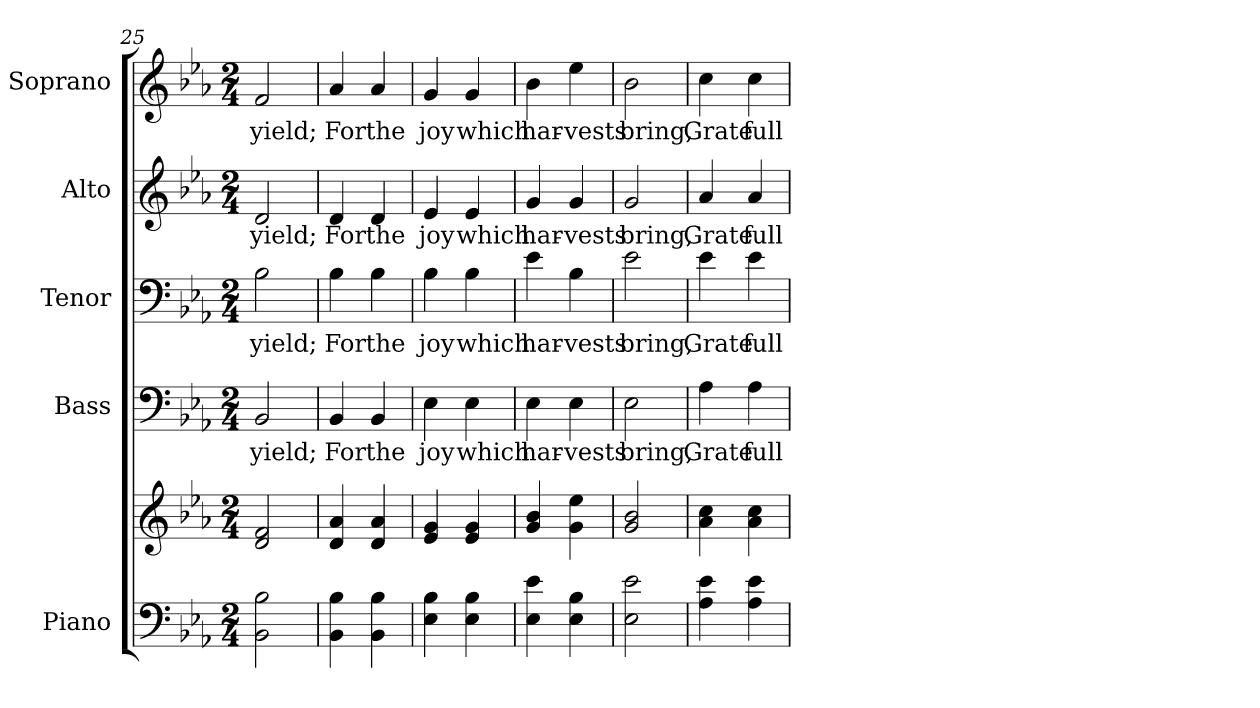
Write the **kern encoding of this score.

**kern	**kern	**kern	**text	**kern	**text	**kern	**text	**kern	**text
*part5	*part5	*part4	*part4	*part3	*part3	*part2	*part2	*part1	*part1
*staff6	*staff5	*staff4	*staff4	*staff3	*staff3	*staff2	*staff2	*staff1	*staff1
*I"Piano	*	*I"Bass	*	*I"Tenor	*	*I"Alto	*	*I"Soprano	*
*I'Pno.	*	*I'B.	*	*I'T.	*	*I'A.	*	*I'S.	*
!!LO:PB:g=z
*clefF4	*clefG2	*clefF4	*	*clefF4	*	*clefG2	*	*clefG2	*
*k[b-e-a-]	*k[b-e-a-]	*k[b-e-a-]	*	*k[b-e-a-]	*	*k[b-e-a-]	*	*k[b-e-a-]	*
*E-:	*E-:	*E-:	*	*E-:	*	*E-:	*	*E-:	*
*M2/4	*M2/4	*M2/4	*	*M2/4	*	*M2/4	*	*M2/4	*
=25	=25	=25	=25	=25	=25	=25	=25	=25	=25
!	!	!	!LO:LY:b:color=#000000	!	!	!	!	!	!
!	!	!	!	!	!LO:LY:b:color=#000000	!	!	!	!
!	!	!	!	!	!	!	!LO:LY:b:color=#000000	!	!
!	!	!	!	!	!	!	!	!	!LO:LY:b:color=#000000
2BB-i\ 2B-i	2di/ 2fi	2BB-i/	yield;	2B-i\	yield;	2di/	yield;	2fi/	yield;
=26	=26	=26	=26	=26	=26	=26	=26	=26	=26
!	!	!	!LO:LY:b:color=#000000	!	!	!	!	!	!
!	!	!	!	!	!LO:LY:b:color=#000000	!	!	!	!
!	!	!	!	!	!	!	!LO:LY:b:color=#000000	!	!
!	!	!	!	!	!	!	!	!	!LO:LY:b:color=#000000
4BB-i\ 4B-i	4di/ 4a-i	4BB-i/	For	4B-i\	For	4di/	For	4a-i/	For
!	!	!	!LO:LY:b:color=#000000	!	!	!	!	!	!
!	!	!	!	!	!LO:LY:b:color=#000000	!	!	!	!
!	!	!	!	!	!	!	!LO:LY:b:color=#000000	!	!
!	!	!	!	!	!	!	!	!	!LO:LY:b:color=#000000
4BB-i\ 4B-i	4di/ 4a-i	4BB-i/	the	4B-i\	the	4di/	the	4a-i/	the
=27	=27	=27	=27	=27	=27	=27	=27	=27	=27
!	!	!	!LO:LY:b:color=#000000	!	!	!	!	!	!
!	!	!	!	!	!LO:LY:b:color=#000000	!	!	!	!
!	!	!	!	!	!	!	!LO:LY:b:color=#000000	!	!
!	!	!	!	!	!	!	!	!	!LO:LY:b:color=#000000
4E-i\ 4B-i	4e-i/ 4gi	4E-i\	joy	4B-i\	joy	4e-i/	joy	4gi/	joy
!	!	!	!LO:LY:b:color=#000000	!	!	!	!	!	!
!	!	!	!	!	!LO:LY:b:color=#000000	!	!	!	!
!	!	!	!	!	!	!	!LO:LY:b:color=#000000	!	!
!	!	!	!	!	!	!	!	!	!LO:LY:b:color=#000000
4E-i\ 4B-i	4e-i/ 4gi	4E-i\	which	4B-i\	which	4e-i/	which	4gi/	which
=28	=28	=28	=28	=28	=28	=28	=28	=28	=28
!	!	!	!LO:LY:b:color=#000000	!	!	!	!	!	!
!	!	!	!	!	!LO:LY:b:color=#000000	!	!	!	!
!	!	!	!	!	!	!	!LO:LY:b:color=#000000	!	!
!	!	!	!	!	!	!	!	!	!LO:LY:b:color=#000000
4E-i\ 4e-i	4gi/ 4b-i	4E-i\	har-	4e-i\	har-	4gi/	har-	4b-i\	har-
!	!	!	!LO:LY:b:color=#000000	!	!	!	!	!	!
!	!	!	!	!	!LO:LY:b:color=#000000	!	!	!	!
!	!	!	!	!	!	!	!LO:LY:b:color=#000000	!	!
!	!	!	!	!	!	!	!	!	!LO:LY:b:color=#000000
4E-i\ 4B-i	4gi\ 4ee-i	4E-i\	-vests	4B-i\	-vests	4gi/	-vests	4ee-i\	-vests
!!LO:PB:g=z
=29	=29	=29	=29	=29	=29	=29	=29	=29	=29
!	!	!	!LO:LY:b:color=#000000	!	!	!	!	!	!
!	!	!	!	!	!LO:LY:b:color=#000000	!	!	!	!
!	!	!	!	!	!	!	!LO:LY:b:color=#000000	!	!
!	!	!	!	!	!	!	!	!	!LO:LY:b:color=#000000
2E-i\ 2e-i	2gi/ 2b-i	2E-i\	bring,	2e-i\	bring,	2gi/	bring,	2b-i\	bring,
=30	=30	=30	=30	=30	=30	=30	=30	=30	=30
!	!	!	!LO:LY:b:color=#000000	!	!	!	!	!	!
!	!	!	!	!	!LO:LY:b:color=#000000	!	!	!	!
!	!	!	!	!	!	!	!LO:LY:b:color=#000000	!	!
!	!	!	!	!	!	!	!	!	!LO:LY:b:color=#000000
4A-i\ 4e-i	4a-i\ 4cci	4A-i\	Grate	4e-i\	Grate	4a-i/	Grate	4cci\	Grate
!	!	!	!LO:LY:b:color=#000000	!	!	!	!	!	!
!	!	!	!	!	!LO:LY:b:color=#000000	!	!	!	!
!	!	!	!	!	!	!	!LO:LY:b:color=#000000	!	!
!	!	!	!	!	!	!	!	!	!LO:LY:b:color=#000000
4A-i\ 4e-i	4a-i\ 4cci	4A-i\	full	4e-i\	full	4a-i/	full	4cci\	full
=	=	=	=	=	=	=	=	=	=
*-	*-	*-	*-	*-	*-	*-	*-	*-	*-
